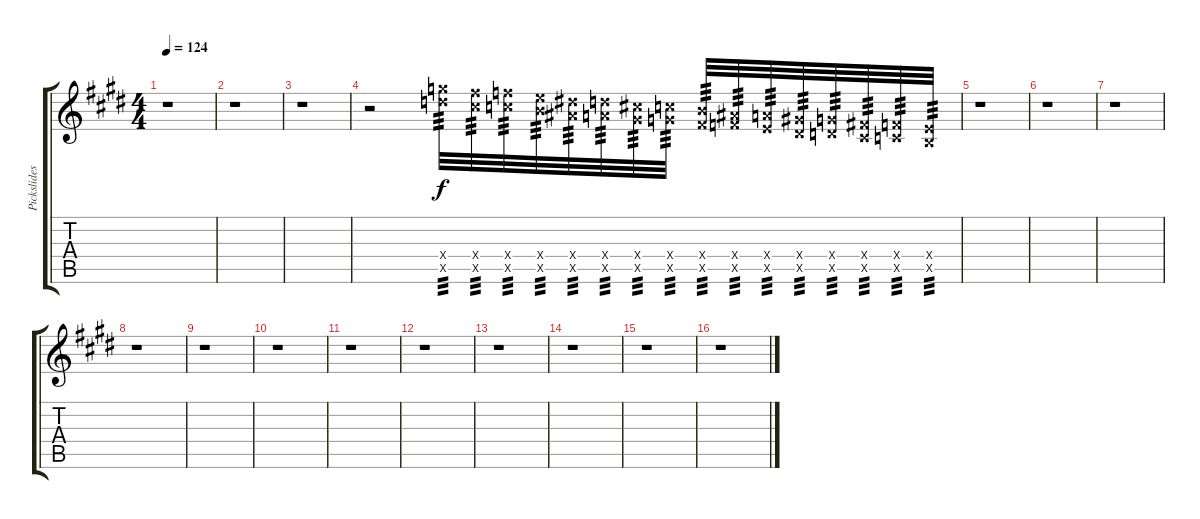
\track ("Pickslides" "Pickslides") {instrument guitarfretnoise}
\staff {score tabs}
\tuning (E4 B3 G3 D3 A2 E2) {hide}
\ts (4 4)
\tempo 124
\clef g2
\ks e
r.1{dy f} |
\ks c#minor
r.1 |
r.1 |
r.2 (29.4{x} 29.5{x}).32{tp 3} (28.4{x} 28.5{x}).32{tp 3} (27.4{x} 27.5{x}).32{tp 3} (26.4{x} 26.5{x}).32{tp 3} (25.4{x} 25.5{x}).32{tp 3} (24.4{x} 24.5{x}).32{tp 3} (23.4{x} 23.5{x}).32{tp 3} (22.4{x} 22.5{x}).32{tp 3} (21.4{x} 21.5{x}).32{tp 3} (20.4{x} 20.5{x}).32{tp 3} (19.4{x} 19.5{x}).32{tp 3} (18.4{x} 18.5{x}).32{tp 3} (17.4{x} 17.5{x}).32{tp 3} (16.4{x} 16.5{x}).32{tp 3} (15.4{x} 15.5{x}).32{tp 3} (14.4{x} 14.5{x}).32{tp 3} |
\ks e
r.1 |
\ks c#minor
r.1 |
r.1 |
r.1 |
\ks e
r.1 |
\ks c#minor
r.1 |
r.1 |
r.1 |
\ks e
r.1 |
\ks c#minor
r.1 |
r.1 |
r.1
